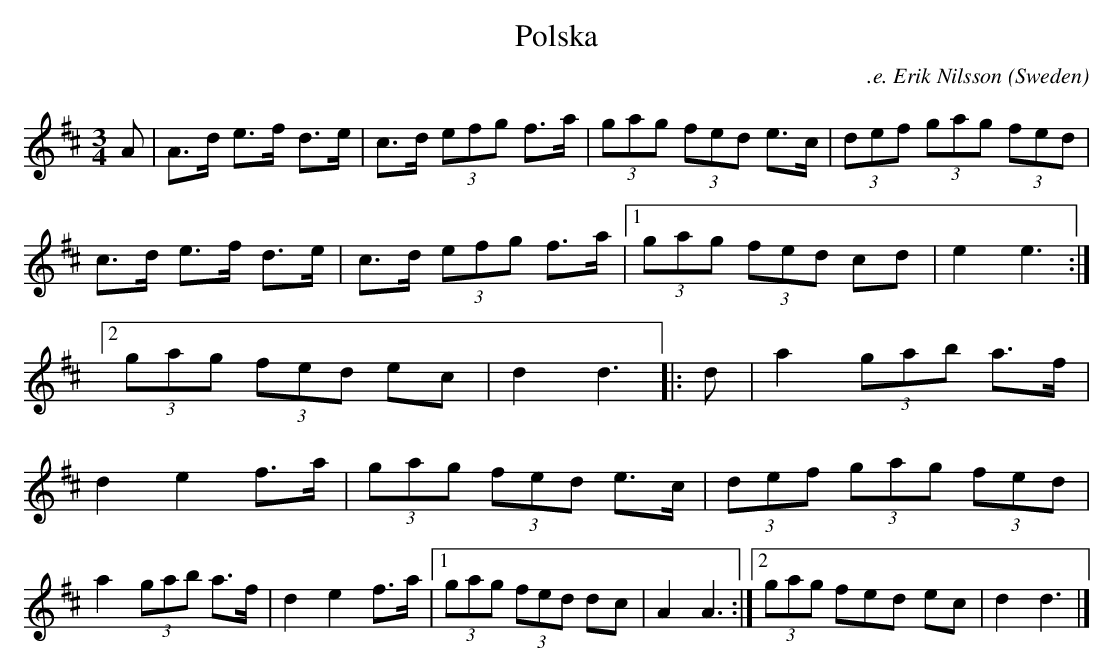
X:1
T:Polska
C:.e. Erik Nilsson
O:Sweden
M:3/4
K:D
A|\
A>d e>f d>e| c>d (3efg f>a| (3gag (3fed e>c| (3def (3gag (3fed|\
c>d e>f d>e| c>d (3efg f>a\
|1 (3gag (3fed cd| e2 e3 :|2 (3gag (3fed ec| d2 d3|:\
d|\
a2 (3gab a>f| d2 e2 f>a| (3gag (3fed e>c| (3def (3gag (3fed|
a2 (3gab a>f| d2 e2 f>a\
|1 (3gag (3fed dc| A2 A3:|2\
   (3gag fed ec| d2 d3|]
